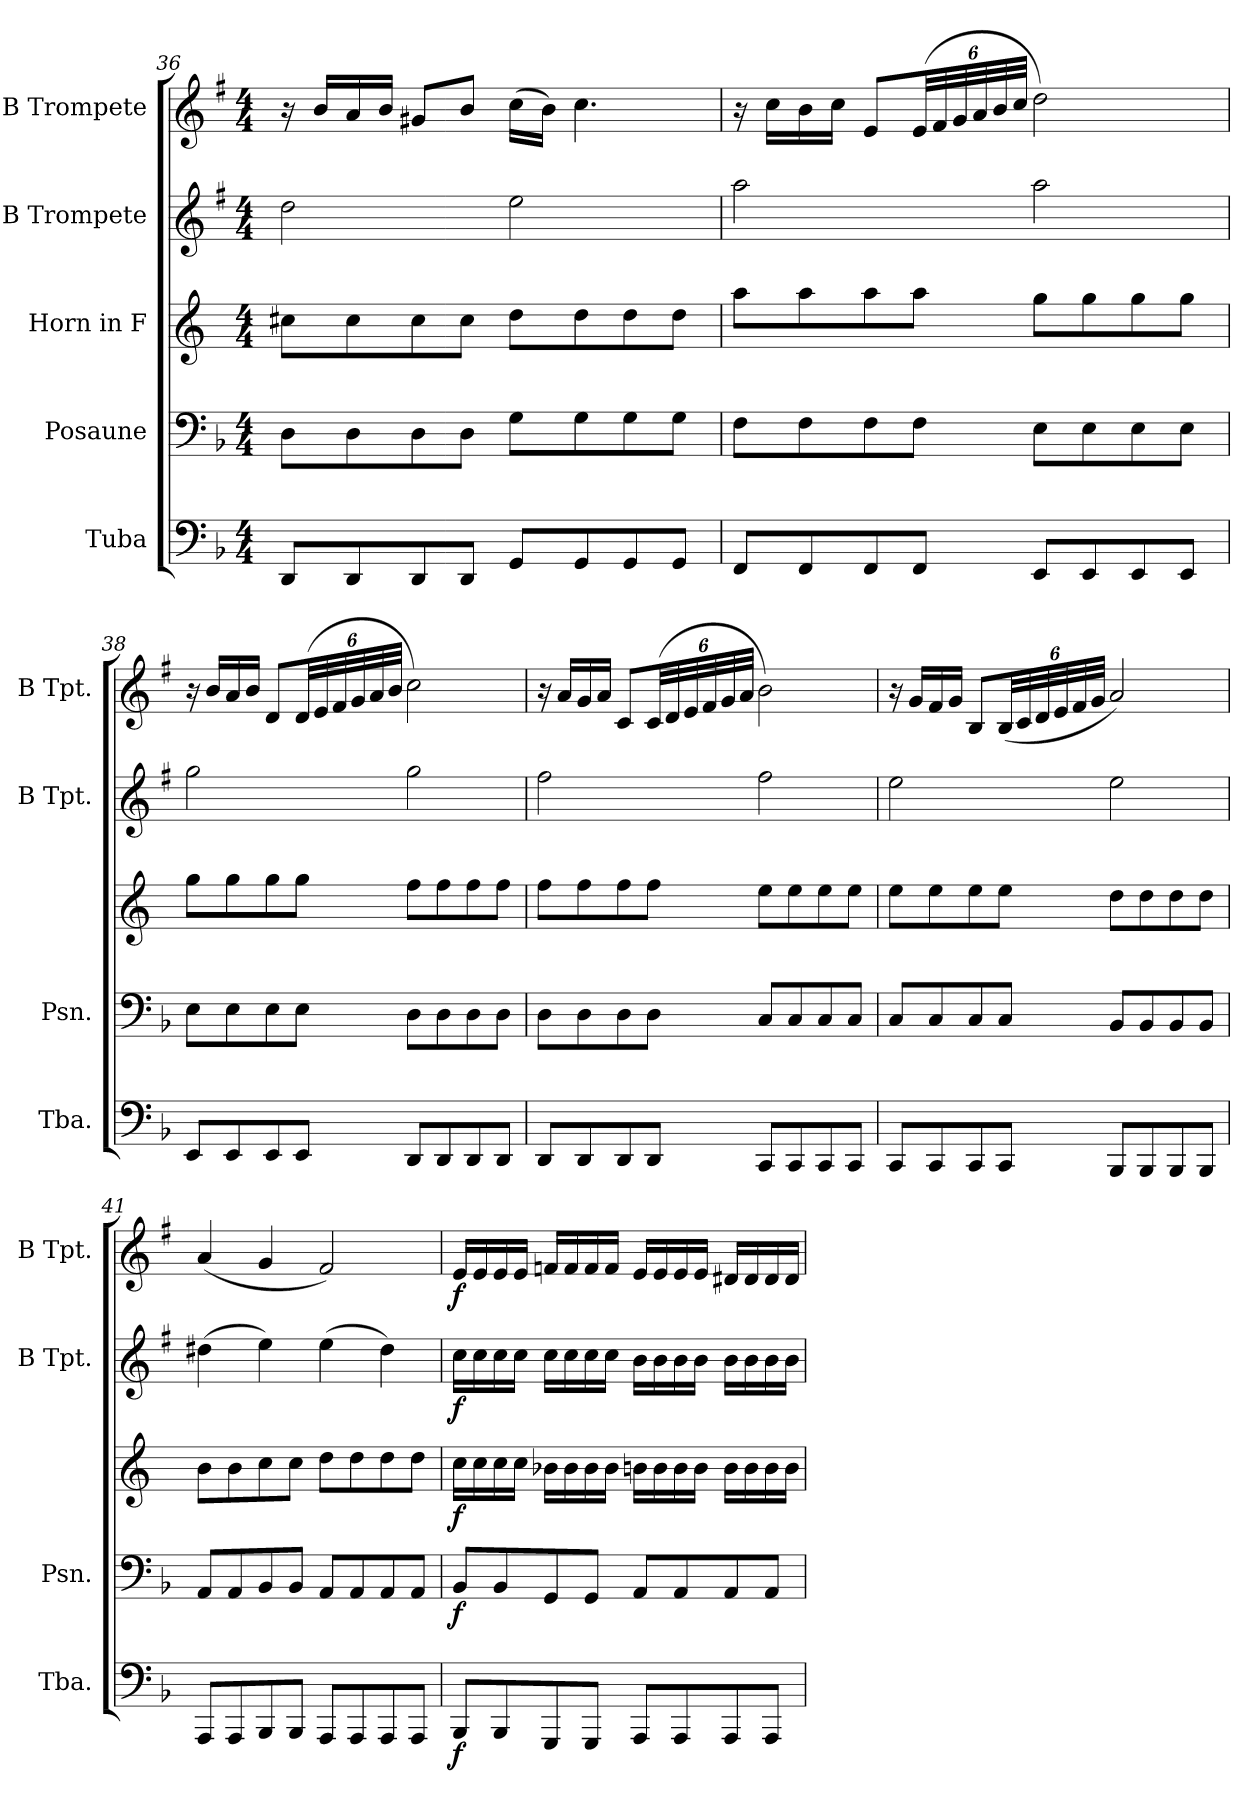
**kern	**dynam	**kern	**dynam	**kern	**dynam	**kern	**dynam	**kern	**dynam
*part5	*part5	*part4	*part4	*part3	*part3	*part2	*part2	*part1	*part1
*staff5	*staff5	*staff4	*staff4	*staff3	*staff3	*staff2	*staff2	*staff1	*staff1
*I"Tuba	*	*I"Posaune	*	*I"Horn in F	*	*I"B Trompete	*	*I"B Trompete	*
*I'Tba.	*	*I'Psn.	*	*	*	*I'B Tpt.	*	*I'B Tpt.	*
!!LO:PB:g=z
*clefF4	*	*clefF4	*	*clefG2	*	*clefG2	*	*clefG2	*
*	*	*	*	*ITrd4c7	*	*ITrd1c2	*	*ITrd1c2	*
*k[b-]	*	*k[b-]	*	*k[b-]	*	*k[b-]	*	*k[b-]	*
*M4/4	*	*M4/4	*	*M4/4	*	*M4/4	*	*M4/4	*
=36	=36	=36	=36	=36	=36	=36	=36	=36	=36
8DD/L	.	8D\L	.	8f#X\L	.	2cc\	.	16r	.
.	.	.	.	.	.	.	.	16a/LL	.
8DD/	.	8D\	.	8f#\	.	.	.	16g/	.
.	.	.	.	.	.	.	.	16a/JJ	.
8DD/	.	8D\	.	8f#\	.	.	.	8f#X/L	.
8DD/J	.	8D\J	.	8f#\J	.	.	.	8a/J	.
8GG/L	.	8G\L	.	8g\L	.	2dd\	.	(16b-\LL	.
.	.	.	.	.	.	.	.	16a\JJ)	.
8GG/	.	8G\	.	8g\	.	.	.	4.b-\	.
8GG/	.	8G\	.	8g\	.	.	.	.	.
8GG/J	.	8G\J	.	8g\J	.	.	.	.	.
=37	=37	=37	=37	=37	=37	=37	=37	=37	=37
8FF/L	.	8F\L	.	8dd\L	.	2gg\	.	16r	.
.	.	.	.	.	.	.	.	16b-\LL	.
8FF/	.	8F\	.	8dd\	.	.	.	16a\	.
.	.	.	.	.	.	.	.	16b-\JJ	.
8FF/	.	8F\	.	8dd\	.	.	.	8d/L	.
*	*	*	*	*	*	*	*	*Xbrackettup	*
8FF/J	.	8F\J	.	8dd\J	.	.	.	(48d/LL	.
.	.	.	.	.	.	.	.	48e/	.
.	.	.	.	.	.	.	.	48f/	.
.	.	.	.	.	.	.	.	48g/	.
.	.	.	.	.	.	.	.	48a/	.
.	.	.	.	.	.	.	.	48b-/JJJ	.
8EE/L	.	8E\L	.	8cc\L	.	2gg\	.	2cc\)	.
8EE/	.	8E\	.	8cc\	.	.	.	.	.
8EE/	.	8E\	.	8cc\	.	.	.	.	.
8EE/J	.	8E\J	.	8cc\J	.	.	.	.	.
!!LO:LB:g=z
=38	=38	=38	=38	=38	=38	=38	=38	=38	=38
8EE/L	.	8E\L	.	8cc\L	.	2ff\	.	16r	.
.	.	.	.	.	.	.	.	16a/LL	.
8EE/	.	8E\	.	8cc\	.	.	.	16g/	.
.	.	.	.	.	.	.	.	16a/JJ	.
8EE/	.	8E\	.	8cc\	.	.	.	8c/L	.
8EE/J	.	8E\J	.	8cc\J	.	.	.	(48c/LL	.
.	.	.	.	.	.	.	.	48d/	.
.	.	.	.	.	.	.	.	48e/	.
.	.	.	.	.	.	.	.	48f/	.
.	.	.	.	.	.	.	.	48g/	.
.	.	.	.	.	.	.	.	48a/JJJ	.
8DD/L	.	8D\L	.	8b-\L	.	2ff\	.	2b-\)	.
8DD/	.	8D\	.	8b-\	.	.	.	.	.
8DD/	.	8D\	.	8b-\	.	.	.	.	.
8DD/J	.	8D\J	.	8b-\J	.	.	.	.	.
=39	=39	=39	=39	=39	=39	=39	=39	=39	=39
8DD/L	.	8D\L	.	8b-\L	.	2ee\	.	16r	.
.	.	.	.	.	.	.	.	16g/LL	.
8DD/	.	8D\	.	8b-\	.	.	.	16f/	.
.	.	.	.	.	.	.	.	16g/JJ	.
8DD/	.	8D\	.	8b-\	.	.	.	8B-/L	.
8DD/J	.	8D\J	.	8b-\J	.	.	.	(48B-/LL	.
.	.	.	.	.	.	.	.	48c/	.
.	.	.	.	.	.	.	.	48d/	.
.	.	.	.	.	.	.	.	48e/	.
.	.	.	.	.	.	.	.	48f/	.
.	.	.	.	.	.	.	.	48g/JJJ	.
8CC/L	.	8C/L	.	8a\L	.	2ee\	.	2a\)	.
8CC/	.	8C/	.	8a\	.	.	.	.	.
8CC/	.	8C/	.	8a\	.	.	.	.	.
8CC/J	.	8C/J	.	8a\J	.	.	.	.	.
!!LO:PB:g=z
=40	=40	=40	=40	=40	=40	=40	=40	=40	=40
8CC/L	.	8C/L	.	8a\L	.	2dd\	.	16r	.
.	.	.	.	.	.	.	.	16f/LL	.
8CC/	.	8C/	.	8a\	.	.	.	16e/	.
.	.	.	.	.	.	.	.	16f/JJ	.
8CC/	.	8C/	.	8a\	.	.	.	8A/L	.
8CC/J	.	8C/J	.	8a\J	.	.	.	(48A/LL	.
.	.	.	.	.	.	.	.	48B-/	.
.	.	.	.	.	.	.	.	48c/	.
.	.	.	.	.	.	.	.	48d/	.
.	.	.	.	.	.	.	.	48e/	.
.	.	.	.	.	.	.	.	48f/JJJ	.
8BBB-/L	.	8BB-/L	.	8g\L	.	2dd\	.	2g/)	.
8BBB-/	.	8BB-/	.	8g\	.	.	.	.	.
8BBB-/	.	8BB-/	.	8g\	.	.	.	.	.
8BBB-/J	.	8BB-/J	.	8g\J	.	.	.	.	.
=41	=41	=41	=41	=41	=41	=41	=41	=41	=41
8AAA/L	.	8AA/L	.	8e\L	.	(4cc#X\	.	(4g/	.
8AAA/	.	8AA/	.	8e\	.	.	.	.	.
8BBB-/	.	8BB-/	.	8f\	.	4dd\)	.	4f/	.
8BBB-/J	.	8BB-/J	.	8f\J	.	.	.	.	.
8AAA/L	.	8AA/L	.	8g\L	.	(4dd\	.	2e/)	.
8AAA/	.	8AA/	.	8g\	.	.	.	.	.
8AAA/	.	8AA/	.	8g\	.	4cc#\)	.	.	.
8AAA/J	.	8AA/J	.	8g\J	.	.	.	.	.
!!LO:LB:g=z
=42	=42	=42	=42	=42	=42	=42	=42	=42	=42
!	!LO:DY:b	!	!LO:DY:b	!	!LO:DY:b	!	!LO:DY:b	!	!LO:DY:b
8BBB-/L	f	8BB-/L	f	16f\LL	f	16b-\LL	f	16d/LL	f
.	.	.	.	16f\	.	16b-\	.	16d/	.
8BBB-/	.	8BB-/	.	16f\	.	16b-\	.	16d/	.
.	.	.	.	16f\JJ	.	16b-\JJ	.	16d/JJ	.
8GGG/	.	8GG/	.	16e-X\LL	.	16b-\LL	.	16e-X/LL	.
.	.	.	.	16e-\	.	16b-\	.	16e-/	.
8GGG/J	.	8GG/J	.	16e-\	.	16b-\	.	16e-/	.
.	.	.	.	16e-\JJ	.	16b-\JJ	.	16e-/JJ	.
8AAA/L	.	8AA/L	.	16en\LL	.	16a\LL	.	16d/LL	.
.	.	.	.	16e\	.	16a\	.	16d/	.
8AAA/	.	8AA/	.	16e\	.	16a\	.	16d/	.
.	.	.	.	16e\JJ	.	16a\JJ	.	16d/JJ	.
8AAA/	.	8AA/	.	16e\LL	.	16a\LL	.	16c#X/LL	.
.	.	.	.	16e\	.	16a\	.	16c#/	.
8AAA/J	.	8AA/J	.	16e\	.	16a\	.	16c#/	.
.	.	.	.	16e\JJ	.	16a\JJ	.	16c#/JJ	.
=	=	=	=	=	=	=	=	=	=
*-	*-	*-	*-	*-	*-	*-	*-	*-	*-
